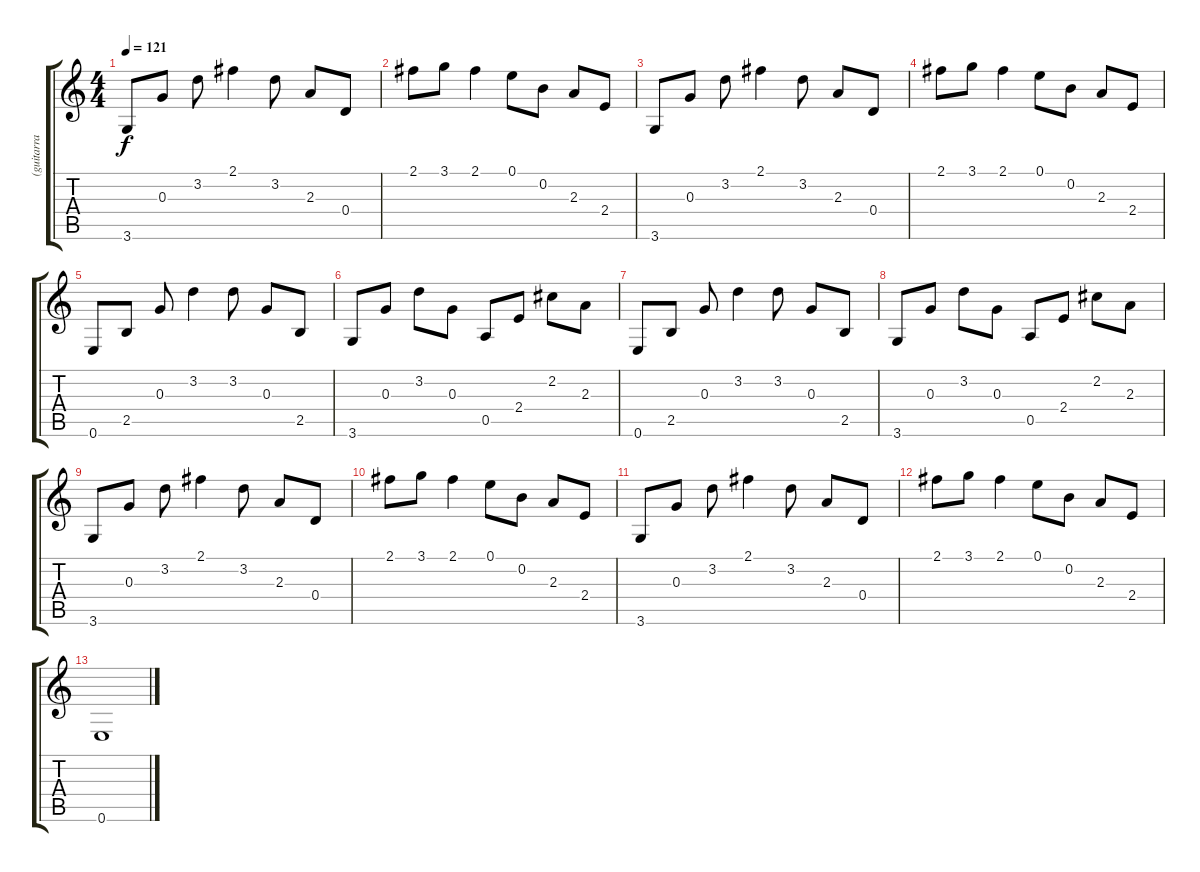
\track ("(guitarra de fondo)" "(guitarra ") {instrument electricguitarclean}
\staff {score tabs}
\tuning (E4 B3 G3 D3 A2 E2) {hide}
\ts (4 4)
\tempo 121
\clef g2
\ks c
3.6.8{dy f} 0.3.8 3.2.8 2.1.4 3.2.8 2.3.8 0.4.8 |
2.1.8 3.1.8 2.1.4 0.1.8 0.2.8 2.3.8 2.4.8 |
3.6.8 0.3.8 3.2.8 2.1.4 3.2.8 2.3.8 0.4.8 |
2.1.8 3.1.8 2.1.4 0.1.8 0.2.8 2.3.8 2.4.8 |
0.6.8 2.5.8 0.3.8 3.2.4 3.2.8 0.3.8 2.5.8 |
3.6.8 0.3.8 3.2.8 0.3.8 0.5.8 2.4.8 2.2.8 2.3.8 |
0.6.8 2.5.8 0.3.8 3.2.4 3.2.8 0.3.8 2.5.8 |
3.6.8 0.3.8 3.2.8 0.3.8 0.5.8 2.4.8 2.2.8 2.3.8 |
3.6.8 0.3.8 3.2.8 2.1.4 3.2.8 2.3.8 0.4.8 |
2.1.8 3.1.8 2.1.4 0.1.8 0.2.8 2.3.8 2.4.8 |
3.6.8 0.3.8 3.2.8 2.1.4 3.2.8 2.3.8 0.4.8 |
2.1.8 3.1.8 2.1.4 0.1.8 0.2.8 2.3.8 2.4.8 |
0.6.1
